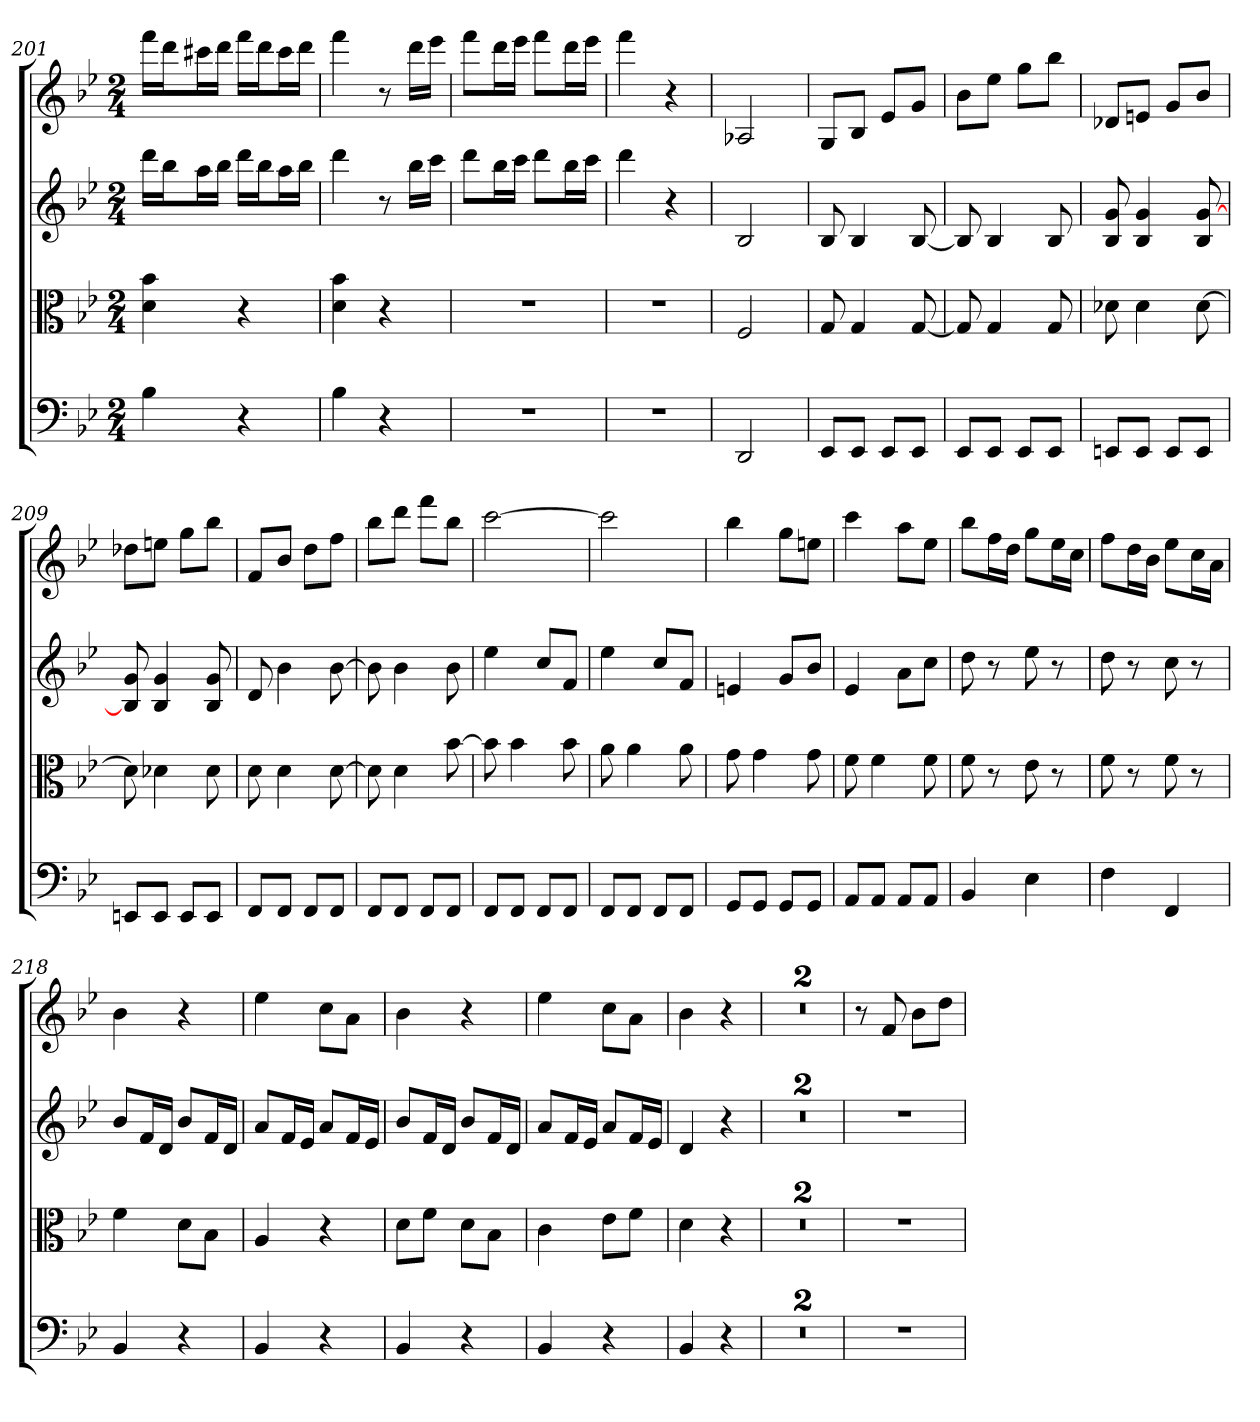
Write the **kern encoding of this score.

**kern	**kern	**kern	**kern
*part4	*part3	*part2	*part1
*staff4	*staff3	*staff2	*staff1
*clefF4	*clefC3	*	*
*k[b-e-]	*k[b-e-]	*k[b-e-]	*k[b-e-]
*B-:	*B-:	*B-:	*B-:
*M2/4	*M2/4	*M2/4	*M2/4
=201	=201	=201	=201
4B-	4d 4b-	16dddLL	16fffLL
.	.	16bb-J	16dddJ
.	.	16aaL	16ccc#XL
.	.	16bb-JJ	16dddJJ
4r	4r	16dddLL	16fffLL
.	.	16bb-J	16dddJ
.	.	16aaL	16ccc#L
.	.	16bb-JJ	16dddJJ
=202	=202	=202	=202
4B-	4d 4b-	4ddd	4fff
4r	4r	8r	8r
.	.	16bb-LL	16dddLL
.	.	16cccJJ	16eee-JJ
=203	=203	=203	=203
2r	2r	8dddL	8fffL
.	.	16bb-L	16dddL
.	.	16cccJJ	16eee-JJ
.	.	8dddL	8fffL
.	.	16bb-L	16dddL
.	.	16cccJJ	16eee-JJ
=204	=204	=204	=204
2r	2r	4ddd	4fff
.	.	4r	4r
=205	=205	=205	=205
2DD	2F	2B-	2A-X
=206	=206	=206	=206
8EE-/L	8G	8B-	8GL
8EE-/J	4G	4B-	8B-J
8EE-/L	.	.	8e-L
8EE-/J	[8G	[8B-	8gJ
=207	=207	=207	=207
8EE-/L	8G]	8B-]	8b-L
8EE-/J	4G	4B-	8ee-J
8EE-/L	.	.	8ggL
8EE-/J	8G	8B-	8bb-J
=208	=208	=208	=208
8EEn/L	8d-X	8B- 8g	8d-XL
8EE/J	4d-	4B- 4g	8enJ
8EE/L	.	.	8gL
8EE/J	[8d-	8B- [8g	8b-J
=209	=209	=209	=209
8EEn/L	8d-]	8B-] 8g	8dd-XL
8EE/J	4d-X	4B- 4g	8eenJ
8EE/L	.	.	8ggL
8EE/J	8d-	8B- 8g	8bb-J
=210	=210	=210	=210
8FF/L	8d	8d	8fL
8FF/J	4d	4b-	8b-J
8FF/L	.	.	8ddL
8FF/J	[8d	[8b-	8ffJ
=211	=211	=211	=211
8FF/L	8d]	8b-]	8bb-L
8FF/J	4d	4b-	8dddJ
8FF/L	.	.	8fffL
8FF/J	[8b-	8b-	8bb-J
=212	=212	=212	=212
8FF/L	8b-]	4ee-	[2ccc
8FF/J	4b-	.	.
8FF/L	.	8ccL	.
8FF/J	8b-	8fJ	.
=213	=213	=213	=213
8FF/L	8a	4ee-	2ccc]
8FF/J	4a	.	.
8FF/L	.	8ccL	.
8FF/J	8a	8fJ	.
=214	=214	=214	=214
8GG/L	8g	4en	4bb-
8GG/J	4g	.	.
8GG/L	.	8gL	8ggL
8GG/J	8g	8b-J	8eenJ
=215	=215	=215	=215
8AA/L	8f	4e-	4ccc
8AA/J	4f	.	.
8AA/L	.	8aL	8aaL
8AA/J	8f	8ccJ	8ee-J
=216	=216	=216	=216
4BB-	8f	8dd	8bb-L
.	8r	8r	16ffL
.	.	.	16ddJJ
4E-	8e-	8ee-	8ggL
.	8r	8r	16ee-L
.	.	.	16ccJJ
=217	=217	=217	=217
4F	8f	8dd	8ffL
.	8r	8r	16ddL
.	.	.	16b-JJ
4FF	8f	8cc	8ee-L
.	8r	8r	16ccL
.	.	.	16aJJ
=218	=218	=218	=218
4BB-	4f	8b-L	4b-
.	.	16fL	.
.	.	16dJJ	.
4r	8d\L	8b-L	4r
.	8B-\J	16fL	.
.	.	16dJJ	.
=219	=219	=219	=219
4BB-	4A	8aL	4ee-
.	.	16fL	.
.	.	16e-JJ	.
4r	4r	8aL	8ccL
.	.	16fL	8aJ
.	.	16e-JJ	.
=220	=220	=220	=220
4BB-	8d\L	8b-L	4b-
.	8f\J	16fL	.
.	.	16dJJ	.
4r	8d\L	8b-L	4r
.	8B-\J	16fL	.
.	.	16dJJ	.
=221	=221	=221	=221
4BB-	4c	8aL	4ee-
.	.	16fL	.
.	.	16e-JJ	.
4r	8e-\L	8aL	8ccL
.	8f\J	16fL	8aJ
.	.	16e-JJ	.
=222	=222	=222	=222
4BB-	4d	4d	4b-
4r	4r	4r	4r
=223	=223	=223	=223
2r	2r	2r	2r
=224	=224	=224	=224
2r	2r	2r	2r
=225	=225	=225	=225
2r	2r	2r	8r
.	.	.	8f
.	.	.	8b-L
.	.	.	8ddJ
=	=	=	=
*-	*-	*-	*-
